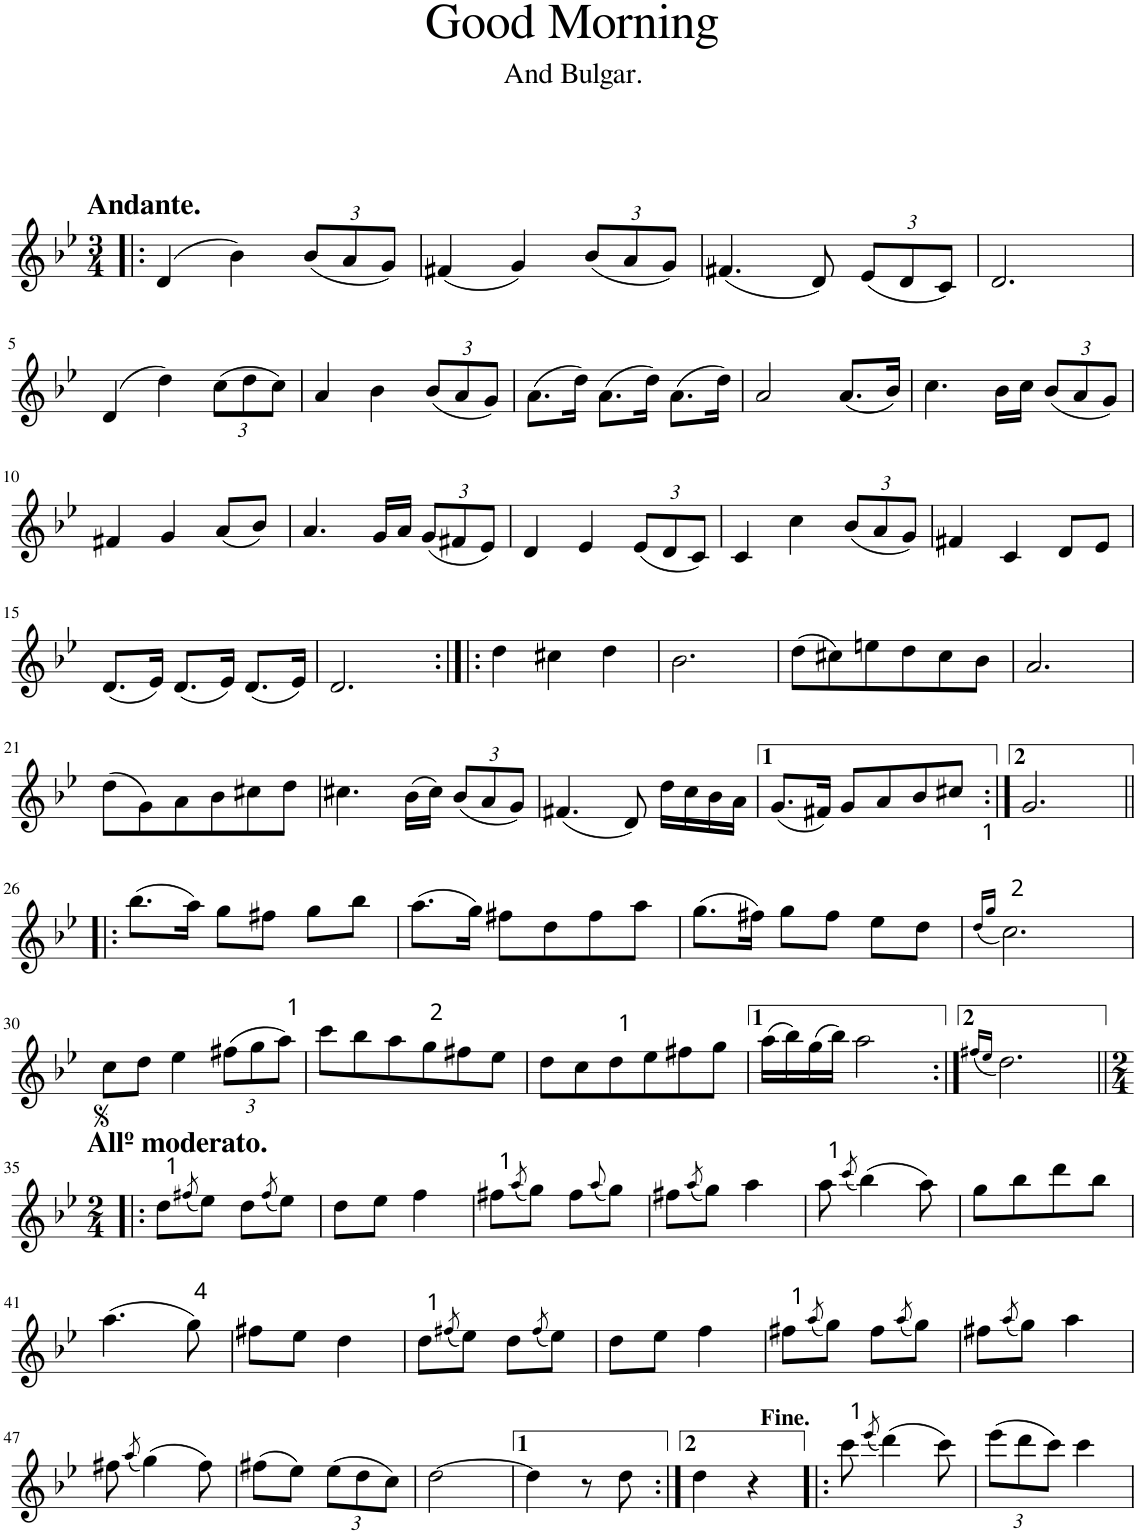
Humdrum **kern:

**kern
*part1
*staff1
*I"Piano
*I'Pno
*clefG2
*k[b-e-]
*g:
*M3/4
=1!|:
!LO:TX:a:B:t=Andante.
(4d/
4b-\)
*Xbrackettup
(12b-/L
12a/
12g/J)
=2
(4f#X/
4g/)
(12b-/L
12a/
12g/J)
=3
(4.f#X/
8d/)
(12e-/L
12d/
12c/J)
=4
2.d/
!!LO:LB:g=z
=5
(4d/
4dd\)
(12cc\L
12dd\
12cc\J)
=6
4a/
4b-\
(12b-/L
12a/
12g/J)
=7
(8.a\L
16dd\Jk)
(8.a\L
16dd\Jk)
(8.a\L
16dd\Jk)
=8
2a/
(8.a/L
16b-/Jk)
=9
4.cc\
16b-\LL
16cc\JJ
(12b-/L
12a/
12g/J)
!!LO:LB:g=z
=10
4f#X/
4g/
(8a/L
8b-/J)
=11
4.a/
16g/LL
16a/JJ
(12g/L
12f#X/
12e-/J)
=12
4d/
4e-/
(12e-/L
12d/
12c/J)
=13
4c/
4cc\
(12b-/L
12a/
12g/J)
=14
4f#X/
4c/
8d/L
8e-/J
!!LO:LB:g=z
=15
(8.d/L
16e-/Jk)
(8.d/L
16e-/Jk)
(8.d/L
16e-/Jk)
=16
2.d/
=17:|!|:
4dd\
4cc#X\
4dd\
=18
2.b-\
=19
(8dd\L
8cc#X\)
8een\
8dd\
8cc#\
8b-\J
=20
2.a/
!!LO:LB:g=z
=21
(8dd\L
8g\)
8a\
8b-\
8cc#X\
8dd\J
=22
4.cc#X\
(16b-\LL
16cc#\JJ)
(12b-/L
12a/
12g/J)
=23
(4.f#X/
8d/)
16dd\LL
16cc\
16b-\
16a\JJ
=24
(8.g/L
16f#X/Jk)
8g/L
8a/
8b-/
8cc#X/J
=25:|!
2.g/
!!LO:LB:g=z
=26!|:
(8.bb-\L
16aa\Jk)
8gg\L
8ff#X\J
8gg\L
8bb-\J
=27
(8.aa\L
16gg\Jk)
8ff#X\L
8dd\
8ff#\
8aa\J
=28
(8.gg\L
16ff#X\Jk)
8gg\L
8ff#\J
8ee-\L
8dd\J
=29
(16qdd/LL
16qgg/JJ
2.cc\)
!!LO:LB:g=z
=30
8cc\L
8dd\J
4ee-\
(12ff#X\L
12gg\
12aa\J)
=31
8ccc\L
8bb-\
8aa\
8gg\
8ff#X\
8ee-\J
=32
8dd\L
8cc\
8dd\
8ee-\
8ff#X\
8gg\J
=33
(16aa\LL
16bb-\)
(16gg\
16bb-\JJ)
2aa\
=34:|!
(16qff#X/LL
16qee-/JJ
2.dd\)
!!LO:LB:g=z
=35!|:
*M2/4
!LO:TX:a:B:t=Allº moderato.
8dd\L
(8qff#X/
8ee-\J)
8dd\L
(8qff#/
8ee-\J)
=36
8dd\L
8ee-\J
4ff\
=37
8ff#X\L
(8qaa/
8gg\J)
8ff#\L
(8qaa/
8gg\J)
=38
8ff#X\L
(8qaa/
8gg\J)
4aa\
=39
8aa\
(8qccc/
(4bb-\)
8aa\)
=40
8gg\L
8bb-\
8ddd\
8bb-\J
!!LO:LB:g=z
=41
(4.aa\
8gg\)
=42
8ff#X\L
8ee-\J
4dd\
=43
8dd\L
(8qff#X/
8ee-\J)
8dd\L
(8qff#/
8ee-\J)
=44
8dd\L
8ee-\J
4ff\
=45
8ff#X\L
(8qaa/
8gg\J)
8ff#\L
(8qaa/
8gg\J)
=46
8ff#X\L
(8qaa/
8gg\J)
4aa\
!!LO:LB:g=z
=47
8ff#X\
(8qaa/
(4gg\)
8ff#\)
=48
(8ff#X\L
8ee-\J)
(12ee-\L
12dd\
12cc\J)
=49
[2dd\
=50
4dd\]
8r
8dd\
=51:|!
4dd\
4r
=52!|:
8ccc\
(8qeee-/
(4ddd\)
8ccc\)
=53
(12eee-\L
12ddd\
12ccc\J)
4ccc\
=
*-
